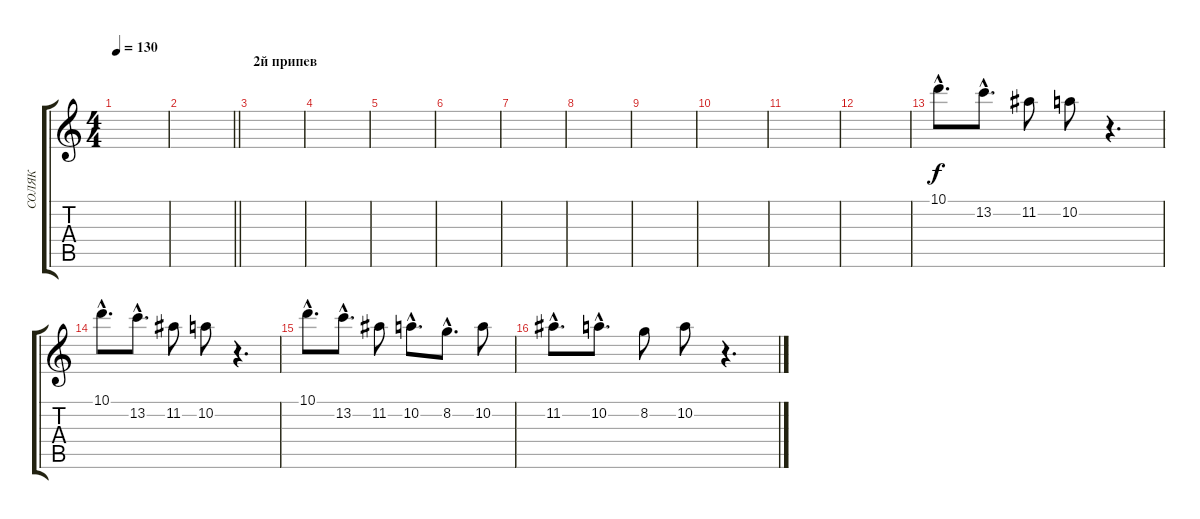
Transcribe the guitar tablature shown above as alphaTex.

\track ("СОЛЯК" "СОЛЯК") {instrument overdrivenguitar}
\staff {score tabs}
\tuning (E4 B3 G3 D3 A2 E2) {hide}
\ts (4 4)
\tempo 130
\clef g2
\ks c
|
\barLineRight lightlight
|
\section ("" "2й припев")
|
|
|
|
|
|
|
|
|
|
10.1{hac}.8{d} 13.2{hac}.8{d} 11.2.8 10.2.8 r.4{d} |
10.1{hac}.8{d} 13.2{hac}.8{d} 11.2.8 10.2.8 r.4{d} |
10.1{hac}.8{d} 13.2{hac}.8{d} 11.2.8 10.2{hac}.8{d} 8.2{hac}.8{d} 10.2.8 |
11.2{hac}.8{d} 10.2{hac}.8{d} 8.2.8 10.2.8 r.4{d}
